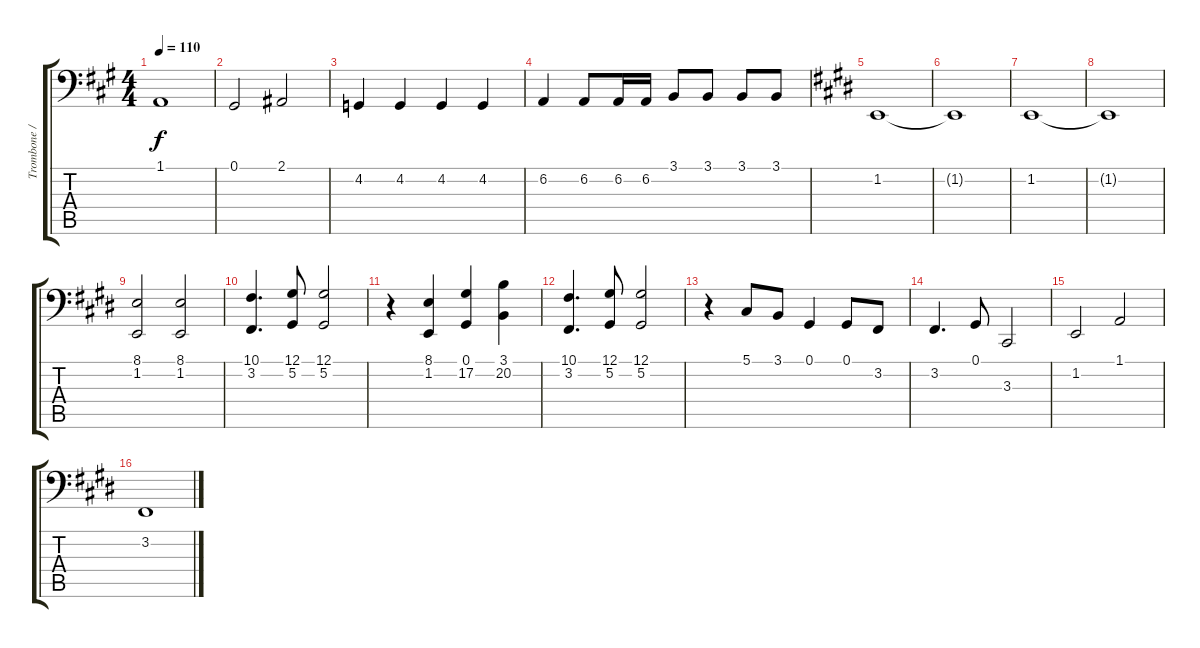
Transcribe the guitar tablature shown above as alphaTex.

\track ("Trombone /Tuba" "Trombone /") {instrument trombone}
\staff {score tabs}
\tuning (Ab2 Eb2 Bb1 F1 C1 F0) {hide}
\ts (4 4)
\tempo 110
\clef f4
\ks f#minor
1.1.1{dy f} |
0.1.2 2.1.2 |
4.2.4 4.2.4 4.2.4 4.2.4 |
6.2.4 6.2.8 6.2.16 6.2.16 3.1.8 3.1.8 3.1.8 3.1.8 |
\ks e
1.2.1 |
1.2{t}.1 |
1.2.1 |
1.2{t}.1 |
(8.1 1.2).2 (8.1 1.2).2 |
(10.1 3.2).4{d} (12.1 5.2).8 (12.1 5.2).2 |
r.4 (8.1 1.2).4 (0.1 17.2).4 (3.1 20.2).4 |
(10.1 3.2).4{d} (12.1 5.2).8 (12.1 5.2).2 |
r.4 5.1.8 3.1.8 0.1.4 0.1.8 3.2.8 |
3.2.4{d} 0.1.8 3.3.2 |
1.2.2 1.1.2 |
3.2.1
